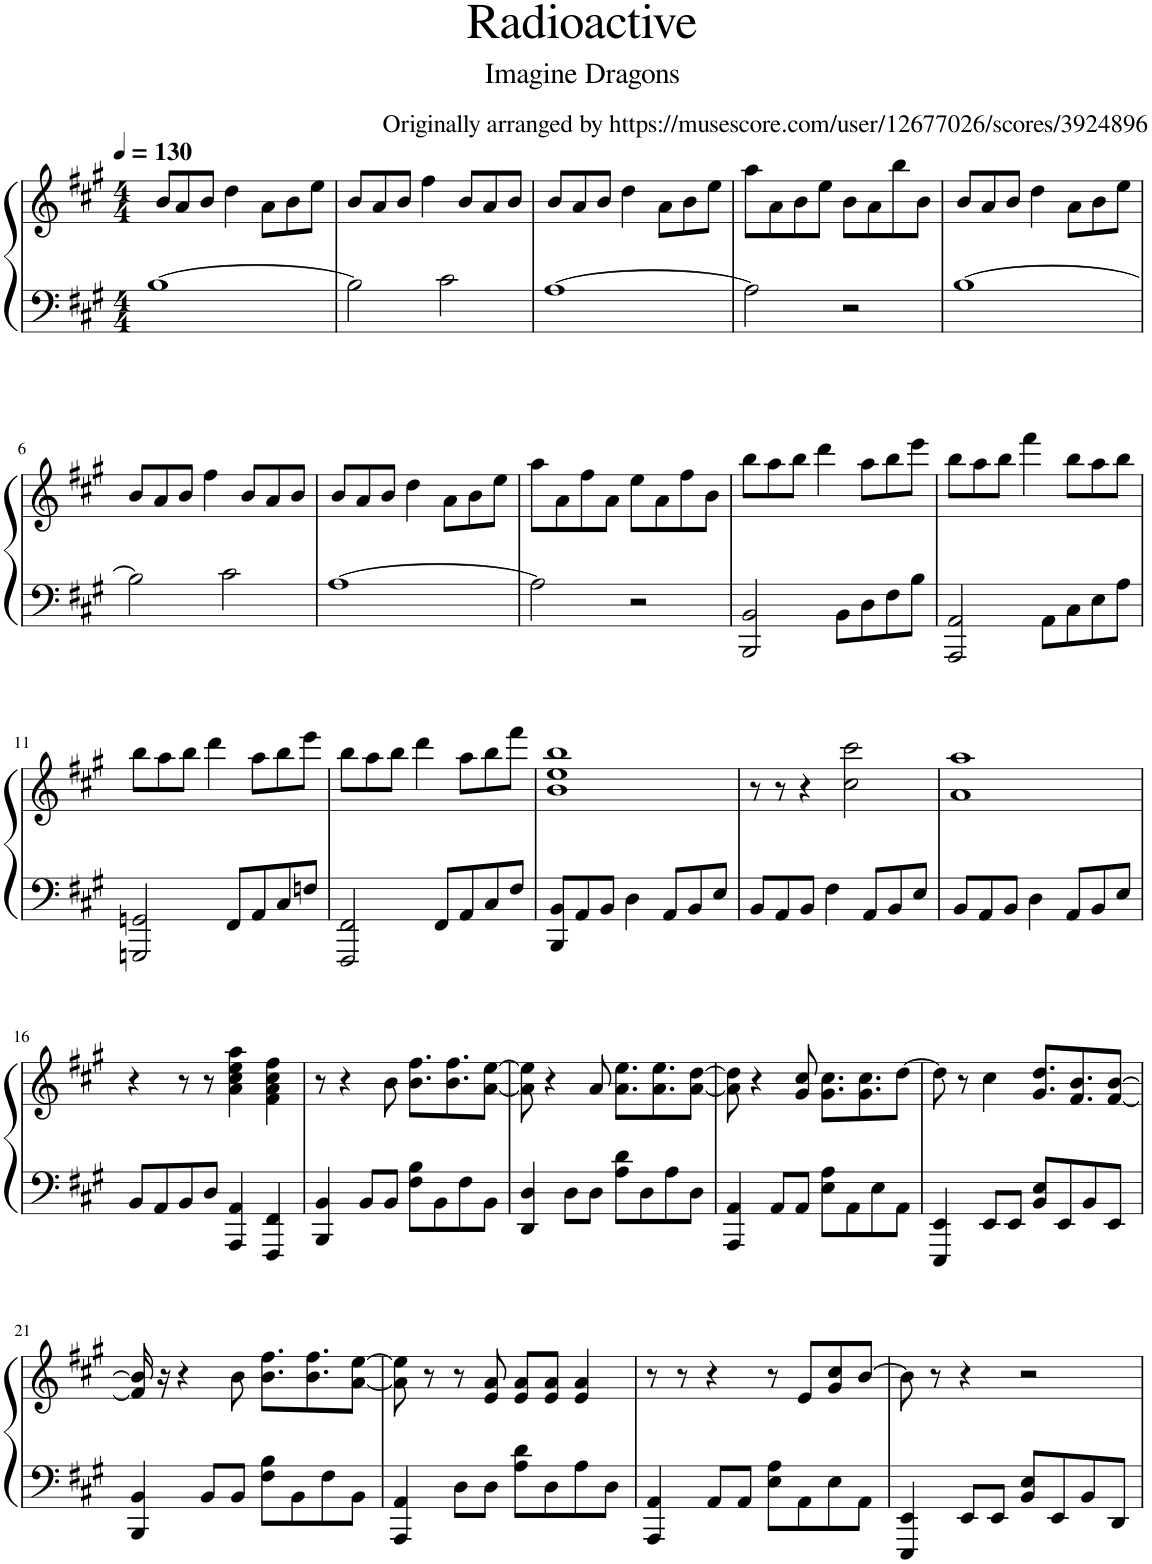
**kern	**kern
*part1	*part1
*staff2	*staff1
*I"Piano	*
*I'Pno.	*
*clefF4	*clefG2
*k[f#c#g#]	*k[f#c#g#]
*M4/4	*M4/4
*MM130	*MM130
=1	=1
[1B	8b/L
.	8a/
.	8b/J
.	4dd\
.	8a\L
.	8b\
.	8ee\J
=2	=2
2B\]	8b/L
.	8a/
.	8b/J
.	4ff#\
2c#\	.
.	8b/L
.	8a/
.	8b/J
=3	=3
[1A	8b/L
.	8a/
.	8b/J
.	4dd\
.	8a\L
.	8b\
.	8ee\J
=4	=4
2A\]	8aa\L
.	8a\
.	8b\
.	8ee\J
2r	8b\L
.	8a\
.	8bb\
.	8b\J
=5	=5
[1B	8b/L
.	8a/
.	8b/J
.	4dd\
.	8a\L
.	8b\
.	8ee\J
!!LO:LB:g=z
=6	=6
2B\]	8b/L
.	8a/
.	8b/J
.	4ff#\
2c#\	.
.	8b/L
.	8a/
.	8b/J
=7	=7
[1A	8b/L
.	8a/
.	8b/J
.	4dd\
.	8a\L
.	8b\
.	8ee\J
=8	=8
2A\]	8aa\L
.	8a\
.	8ff#\
.	8a\J
2r	8ee\L
.	8a\
.	8ff#\
.	8b\J
=9	=9
2BBB/ 2BB/	8bb\L
.	8aa\
.	8bb\J
.	4ddd\
8BB\L	.
8D\	8aa\L
8F#\	8bb\
8B\J	8eee\J
=10	=10
2AAA/ 2AA/	8bb\L
.	8aa\
.	8bb\J
.	4fff#\
8AA\L	.
8C#\	8bb\L
8E\	8aa\
8A\J	8bb\J
!!LO:LB:g=z
=11	=11
2GGGn/ 2GGn/	8bb\L
.	8aa\
.	8bb\J
.	4ddd\
8FF#/L	.
8AA/	8aa\L
8C#/	8bb\
8Fn/J	8eee\J
=12	=12
2FFF#/ 2FF#/	8bb\L
.	8aa\
.	8bb\J
.	4ddd\
8FF#/L	.
8AA/	8aa\L
8C#/	8bb\
8F#/J	8fff#\J
=13	=13
8BBB/ 8BB/L	1b 1ee 1bb
8AA/	.
8BB/J	.
4D\	.
8AA/L	.
8BB/	.
8E/J	.
=14	=14
8BB/L	8r
8AA/	8r
8BB/J	4r
4F#\	.
.	2cc#\ 2ccc#\
8AA/L	.
8BB/	.
8E/J	.
=15	=15
8BB/L	1a 1aa
8AA/	.
8BB/J	.
4D\	.
8AA/L	.
8BB/	.
8E/J	.
!!LO:LB:g=z
=16	=16
8BB/L	4r
8AA/	.
8BB/	8r
8D/J	8r
4AAA/ 4AA/	4a\ 4cc#\ 4ee\ 4aa\
4FFF#/ 4FF#/	4f#\ 4a\ 4cc#\ 4ff#\
=17	=17
4BBB/ 4BB/	8r
.	4r
8BB/L	.
8BB/J	8b\
8F#\ 8B\L	8.b\ 8.ff#\L
8BB\	.
.	8.b\ 8.ff#\
8F#\	.
8BB\J	[8a\ [8ee\J
=18	=18
4DD/ 4D/	8a\] 8ee\]
.	4r
8D\L	.
8D\J	8a/
8A\ 8d\L	8.a\ 8.ee\L
8D\	.
.	8.a\ 8.ee\
8A\	.
8D\J	[8a\ [8dd\J
=19	=19
4AAA/ 4AA/	8a\] 8dd\]
.	4r
8AA/L	.
8AA/J	8g#/ 8cc#/
8E\ 8A\L	8.g#\ 8.cc#\L
8AA\	.
.	8.g#\ 8.cc#\
8E\	.
8AA\J	[8dd\J
=20	=20
4EEE/ 4EE/	8dd\]
.	8r
8EE/L	4cc#\
8EE/J	.
8BB/ 8E/L	8.g#/ 8.dd/L
8EE/	.
.	8.f#/ 8.b/
8BB/	.
8EE/J	[8f#/ [8b/J
!!LO:LB:g=z
=21	=21
4BBB/ 4BB/	16f#/] 16b/]
.	16r
.	4r
8BB/L	.
8BB/J	8b\
8F#\ 8B\L	8.b\ 8.ff#\L
8BB\	.
.	8.b\ 8.ff#\
8F#\	.
8BB\J	[8a\ [8ee\J
=22	=22
4AAA/ 4AA/	8a\] 8ee\]
.	8r
8D\L	8r
8D\J	8e/ 8a/
8A\ 8d\L	8e/ 8a/L
8D\	8e/ 8a/J
8A\	4e/ 4a/
8D\J	.
=23	=23
4AAA/ 4AA/	8r
.	8r
8AA/L	4r
8AA/J	.
8E\ 8A\L	8r
8AA\	8e/L
8E\	8g#/ 8cc#/
8AA\J	[8b/J
=24	=24
4EEE/ 4EE/	8b\]
.	8r
8EE/L	4r
8EE/J	.
8BB/ 8E/L	2r
8EE/	.
8BB/	.
8DD/J	.
=	=
*-	*-
